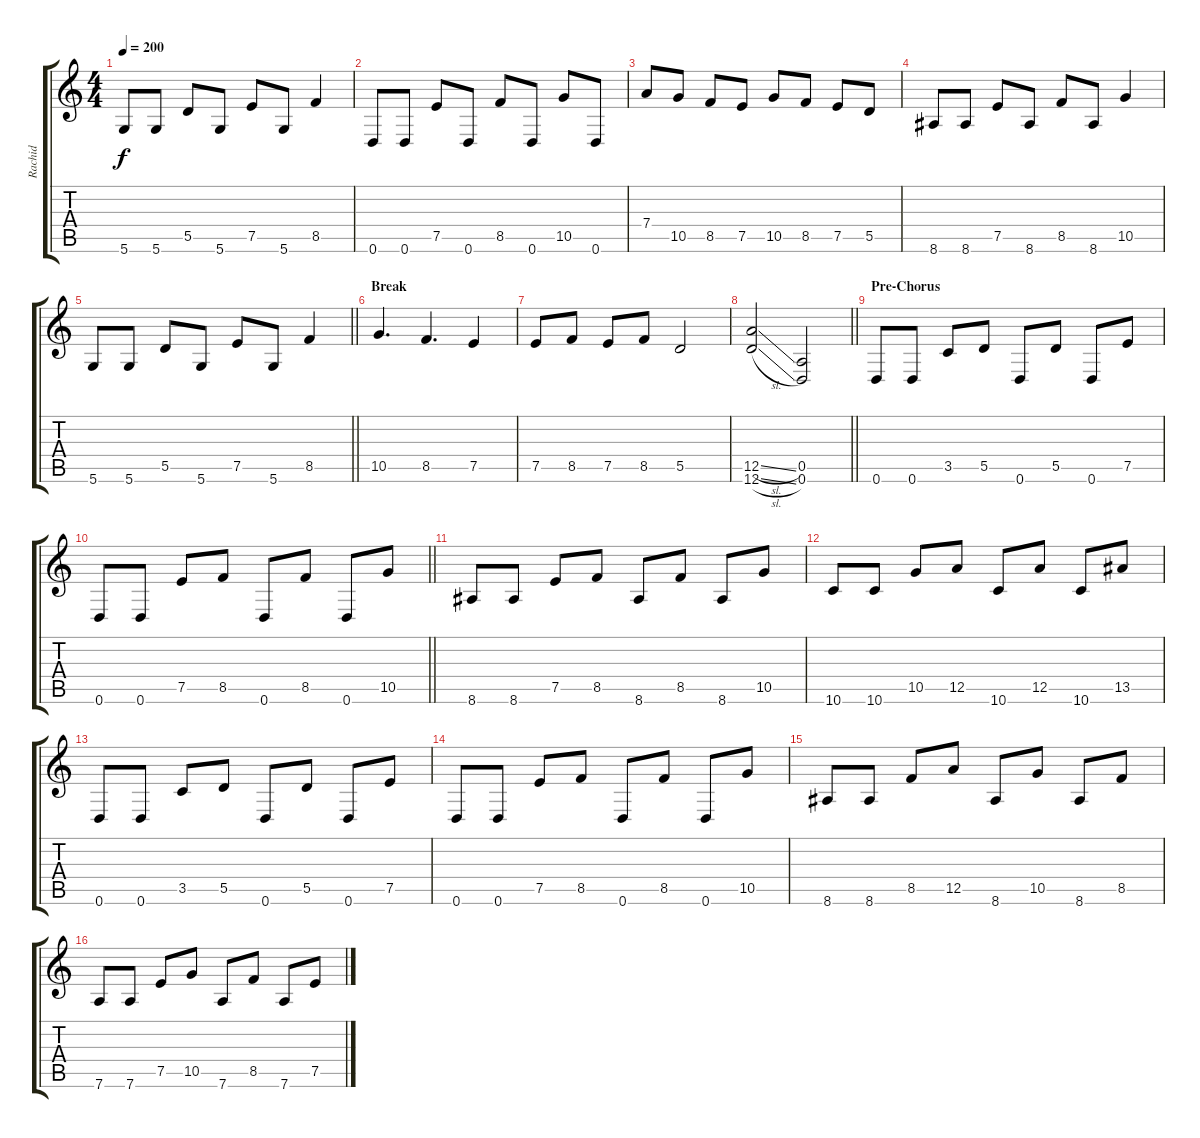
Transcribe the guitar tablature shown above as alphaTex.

\track ("Rachid" "Rachid") {instrument distortionguitar}
\staff {score tabs}
\tuning (E4 B3 G3 D3 A2 D2) {hide}
\ts (4 4)
\tempo 200
\clef g2
\ks c
5.6.8{dy f} 5.6.8 5.5.8 5.6.8 7.5.8 5.6.8 8.5.4 |
0.6.8 0.6.8 7.5.8 0.6.8 8.5.8 0.6.8 10.5.8 0.6.8 |
7.4.8 10.5.8 8.5.8 7.5.8 10.5.8 8.5.8 7.5.8 5.5.8 |
8.6.8 8.6.8 7.5.8 8.6.8 8.5.8 8.6.8 10.5.4 |
\barLineRight lightlight
5.6.8 5.6.8 5.5.8 5.6.8 7.5.8 5.6.8 8.5.4 |
\section ("" "Break")
10.5.4{d} 8.5.4{d} 7.5.4 |
7.5.8 8.5.8 7.5.8 8.5.8 5.5.2 |
\barLineRight lightlight
(12.5{sl} 12.6{sl}).2 (0.5 0.6).2 |
\section ("" "Pre-Chorus")
0.6.8 0.6.8 3.5.8 5.5.8 0.6.8 5.5.8 0.6.8 7.5.8 |
\barLineRight lightlight
0.6.8 0.6.8 7.5.8 8.5.8 0.6.8 8.5.8 0.6.8 10.5.8 |
8.6.8 8.6.8 7.5.8 8.5.8 8.6.8 8.5.8 8.6.8 10.5.8 |
10.6.8 10.6.8 10.5.8 12.5.8 10.6.8 12.5.8 10.6.8 13.5.8 |
0.6.8 0.6.8 3.5.8 5.5.8 0.6.8 5.5.8 0.6.8 7.5.8 |
0.6.8 0.6.8 7.5.8 8.5.8 0.6.8 8.5.8 0.6.8 10.5.8 |
8.6.8 8.6.8 8.5.8 12.5.8 8.6.8 10.5.8 8.6.8 8.5.8 |
7.6.8 7.6.8 7.5.8 10.5.8 7.6.8 8.5.8 7.6.8 7.5.8
